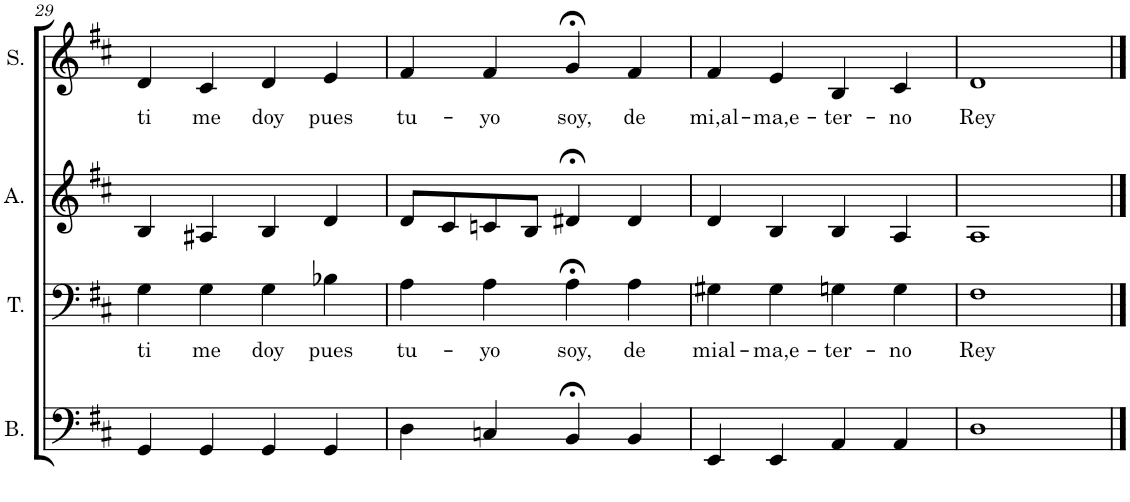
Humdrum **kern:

**kern	**kern	**text	**kern	**kern	**text
*part4	*part3	*part3	*part2	*part1	*part1
*staff4	*staff3	*staff3	*staff2	*staff1	*staff1
*I"Bass	*I"Tenor	*	*I"Alto	*I"Soprano	*
*I'B.	*I'T.	*	*I'A.	*I'S.	*
!!LO:PB:g=z
*clefF4	*clefF4	*	*clefG2	*clefG2	*
*k[f#c#]	*k[f#c#]	*	*k[f#c#]	*k[f#c#]	*
*M4/4	*M4/4	*	*M4/4	*M4/4	*
=29	=29	=29	=29	=29	=29
!	!	!LO:LY:b	!	!	!LO:LY:b
4GG/	4G\	ti	4B/	4d/	ti
!	!	!LO:LY:b	!	!	!LO:LY:b
4GG/	4G\	me	4A#X/	4c#/	me
!	!	!LO:LY:b	!	!	!LO:LY:b
4GG/	4G\	doy	4B/	4d/	doy
!	!	!LO:LY:b	!	!	!LO:LY:b
4GG/	4B-X\	pues	4d/	4e/	pues
=30	=30	=30	=30	=30	=30
!	!	!LO:LY:b	!	!	!LO:LY:b
4D\	4A\	tu-	8d/L	4f#/	tu-
.	.	.	8c#/	.	.
!	!	!LO:LY:b	!	!	!LO:LY:b
4Cn/	4A\	-yo	8cn/	4f#/	-yo
.	.	.	8B/J	.	.
!	!	!LO:LY:b	!	!	!LO:LY:b
4BB;</	4A;<\	soy,	4d#X;</	4g;</	soy,
!	!	!LO:LY:b	!	!	!LO:LY:b
4BB/	4A\	de	4d#/	4f#/	de
=31	=31	=31	=31	=31	=31
!	!	!LO:LY:b	!	!	!LO:LY:b
4EE/	4G#X\	mial-	4d/	4f#/	mi,al-
!	!	!LO:LY:b	!	!	!LO:LY:b
4EE/	4G#\	-ma,e-	4B/	4e/	-ma,e-
!	!	!LO:LY:b	!	!	!LO:LY:b
4AA/	4Gn\	-ter-	4B/	4B/	-ter-
!	!	!LO:LY:b	!	!	!LO:LY:b
4AA/	4G\	-no	4A/	4c#/	-no
=32	=32	=32	=32	=32	=32
!	!	!LO:LY:b	!	!	!LO:LY:b
1D	1F#	Rey	1A	1d	Rey
==	==	==	==	==	==
*-	*-	*-	*-	*-	*-
